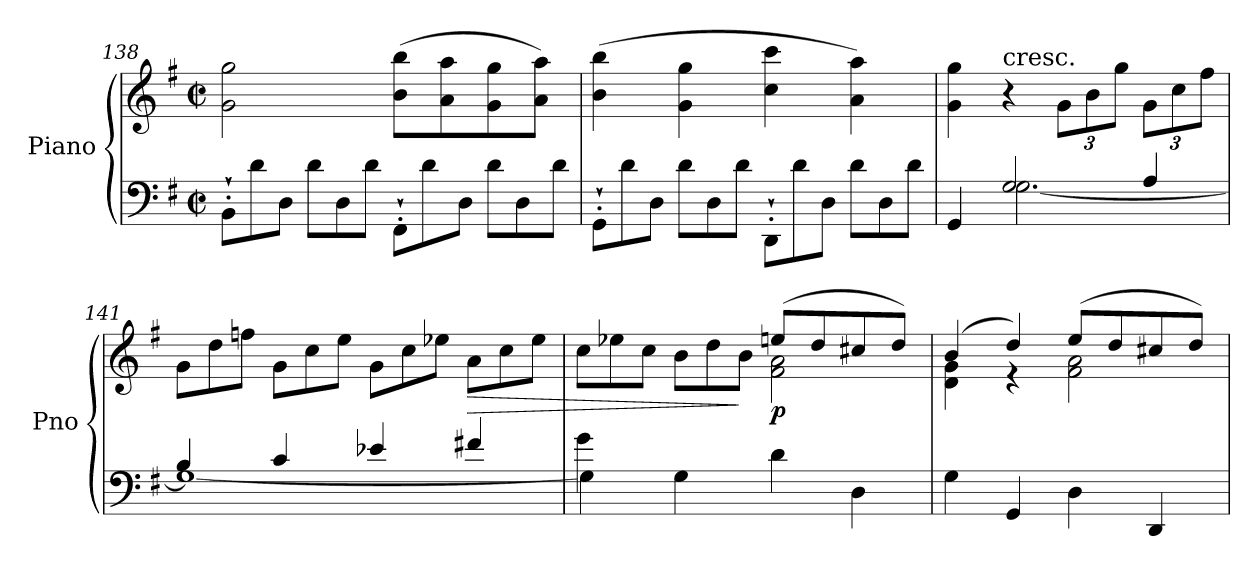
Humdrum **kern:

**kern	**kern	**dynam
*part1	*part1	*part1
*staff2	*staff1	*staff1/2
*I"Piano	*	*
*I'Pno	*	*
!!LO:LB:g=z
*clefF4	*clefG2	*
*k[f#]	*k[f#]	*
*G:	*G:	*
*M2/2	*M2/2	*
*met(c|)	*met(c|)	*
*Xtuplet	*	*
=138	=138	=138
12BB`'\L	2g\ 2gg\	.
12d\	.	.
12D\J	.	.
12d\L	.	.
12D\	.	.
12d\J	.	.
12FF#`'\L	(8b\ 8bb\L	.
12d\	.	.
.	8a\ 8aa\	.
12D\J	.	.
12d\L	8g\ 8gg\	.
12D\	.	.
.	8a\ 8aa\J)	.
12d\J	.	.
!!LO:LB:g=z
=139	=139	=139
12GG`'\L	(4b\ 4bb\	.
12d\	.	.
12D\J	.	.
12d\L	4g\ 4gg\	.
12D\	.	.
12d\J	.	.
12DD`'\L	4cc\ 4ccc\	.
12d\	.	.
12D\J	.	.
12d\L	4a\ 4aa\)	.
12D\	.	.
12d\J	.	.
=140	=140	=140
*^	*	*
4GG/	4ryy	4g\ 4gg\	.
!	!	!LO:TX:a:t=cresc.	!
2G/	[2.G\	4r	.
*	*	*Xbrackettup	*
.	.	12g\L	.
.	.	12b\	.
.	.	12gg\J	.
4A/	.	12g\L	.
.	.	12cc\	.
.	.	12ff#\J	.
=141	=141	=141	=141
*	*	*Xtuplet	*
4B/	1G_	12g\L	.
.	.	12dd\	.
.	.	12ffn\J	.
4c/	.	12g\L	.
.	.	12cc\	.
.	.	12ee\J	.
4e-X/	.	12g\L	.
.	.	12cc\	.
.	.	12ee-X\J	.
!	!	!	!LO:HP:b
4f#X/	.	12a\L	>
.	.	12cc\	.
.	.	12ee-\J	.
!!LO:LB:g=z
=142	=142	=142	=142
*	*	*^	*
4g\	4G\]	12cc\L	2ryy	.
.	.	12ee-X\	.	.
.	.	12cc\J	.	.
4G\	2.ryy	12b\L	.	.
.	.	12dd\	.	.
.	.	12b\J	.	]
!	!	!	!	!LO:DY:b
4d\	.	(8een/L	2f#\ 2a\	p
.	.	8dd/	.	.
4D\	.	8cc#X/	.	.
.	.	8dd/J)	.	.
*v	*v	*	*	*
!!LO:PB:g=z	!!
=143	=143	=143	=143
4G\	(4b/	4d\ 4g\	.
4GG/	4dd/)	4re	.
4D\	(8ee/L	2f#\ 2a\	.
.	8dd/	.	.
4DD/	8cc#X/	.	.
.	8dd/J)	.	.
*	*v	*v	*
=	=	=
*-	*-	*-
